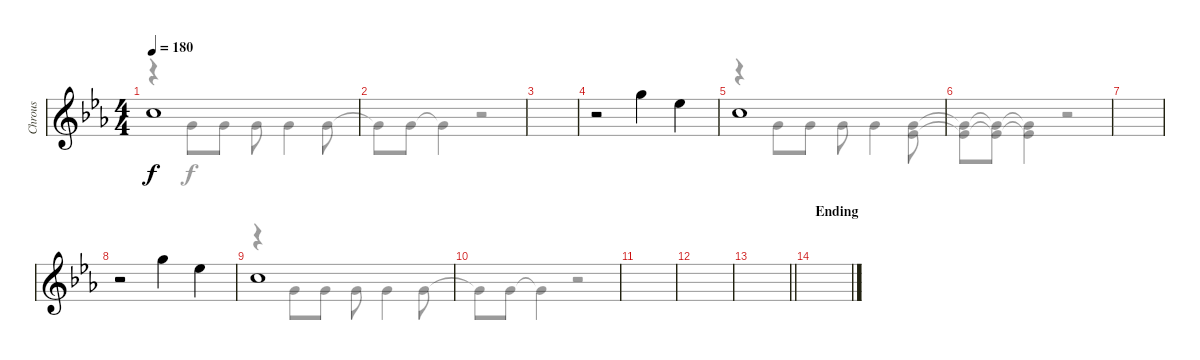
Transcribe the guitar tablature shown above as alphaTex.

\track ("Chrous" "Chrous") {instrument viola}
\staff {score}
\tuning (E4 B3 G3 D3 A2 E2) {hide}
\voice
\ts (4 4)
\tempo 180
\clef g2
\ks cminor
8.1.1{dy f} |
|
|
r.2 15.1.4 11.1.4 |
8.1.1 |
|
|
r.2 15.1.4 11.1.4 |
8.1.1 |
|
|
|
\barLineRight lightlight
|
\section ("" "Ending")
|
|
\voice
\clef g2
\ottava regular
\simile none
\ks cminor
r.4{dy f} 3.1.8 3.1.8 3.1.8 3.1.4 3.1.8 |
3.1{t}.8 3.1.8 3.1{t}.4 r.2 |
|
|
r.4 3.1.8 3.1.8 3.1.8 3.1.4 (3.1 4.2).8 |
(3.1{t} 4.2{t}).8 (3.1{t} 4.2{t}).8 (3.1{t} 4.2{t}).4 r.2 |
|
|
r.4 3.1.8 3.1.8 3.1.8 3.1.4 3.1.8 |
3.1{t}.8 3.1.8 3.1{t}.4 r.2 |
|
|
\barLineRight lightlight
|
|
|
